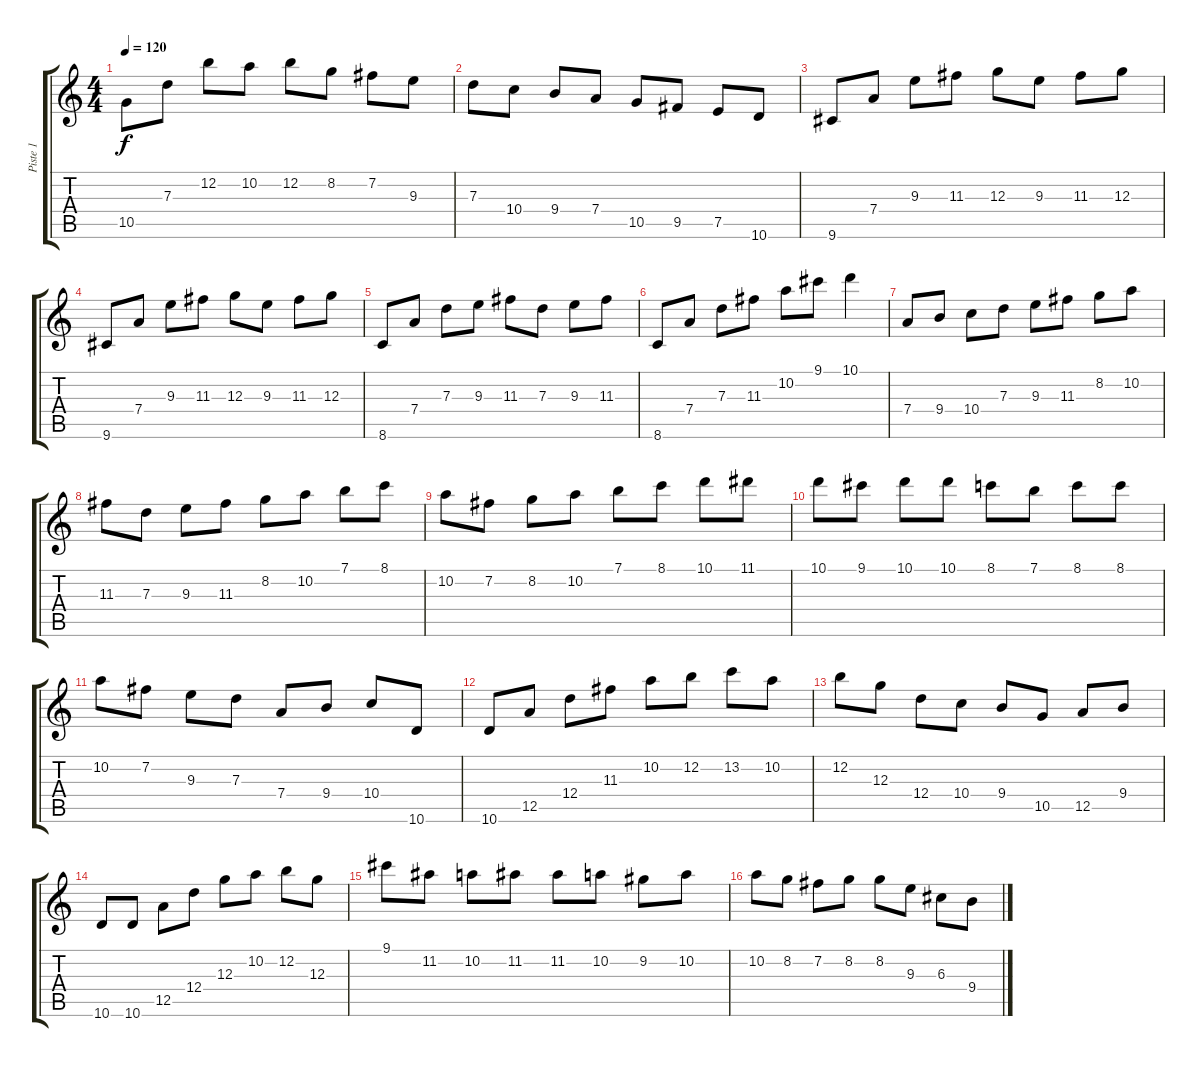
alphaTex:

\track ("Piste 1" "Piste 1") {instrument acousticguitarsteel}
\staff {score tabs}
\tuning (E4 B3 G3 D3 A2 E2) {hide}
\ts (4 4)
\tempo 120
\clef g2
\ks c
10.5.8{dy f} 7.3.8 12.2.8 10.2.8 12.2.8 8.2.8 7.2.8 9.3.8 |
7.3.8 10.4.8 9.4.8 7.4.8 10.5.8 9.5.8 7.5.8 10.6.8 |
9.6.8 7.4.8 9.3.8 11.3.8 12.3.8 9.3.8 11.3.8 12.3.8 |
9.6.8 7.4.8 9.3.8 11.3.8 12.3.8 9.3.8 11.3.8 12.3.8 |
8.6.8 7.4.8 7.3.8 9.3.8 11.3.8 7.3.8 9.3.8 11.3.8 |
8.6.8 7.4.8 7.3.8 11.3.8 10.2.8 9.1.8 10.1.4 |
7.4.8 9.4.8 10.4.8 7.3.8 9.3.8 11.3.8 8.2.8 10.2.8 |
11.3.8 7.3.8 9.3.8 11.3.8 8.2.8 10.2.8 7.1.8 8.1.8 |
10.2.8 7.2.8 8.2.8 10.2.8 7.1.8 8.1.8 10.1.8 11.1.8 |
10.1.8 9.1.8 10.1.8 10.1.8 8.1.8 7.1.8 8.1.8 8.1.8 |
10.2.8 7.2.8 9.3.8 7.3.8 7.4.8 9.4.8 10.4.8 10.6.8 |
10.6.8 12.5.8 12.4.8 11.3.8 10.2.8 12.2.8 13.2.8 10.2.8 |
12.2.8 12.3.8 12.4.8 10.4.8 9.4.8 10.5.8 12.5.8 9.4.8 |
10.6.8 10.6.8 12.5.8 12.4.8 12.3.8 10.2.8 12.2.8 12.3.8 |
9.1.8 11.2.8 10.2.8 11.2.8 11.2.8 10.2.8 9.2.8 10.2.8 |
10.2.8 8.2.8 7.2.8 8.2.8 8.2.8 9.3.8 6.3.8 9.4.8
